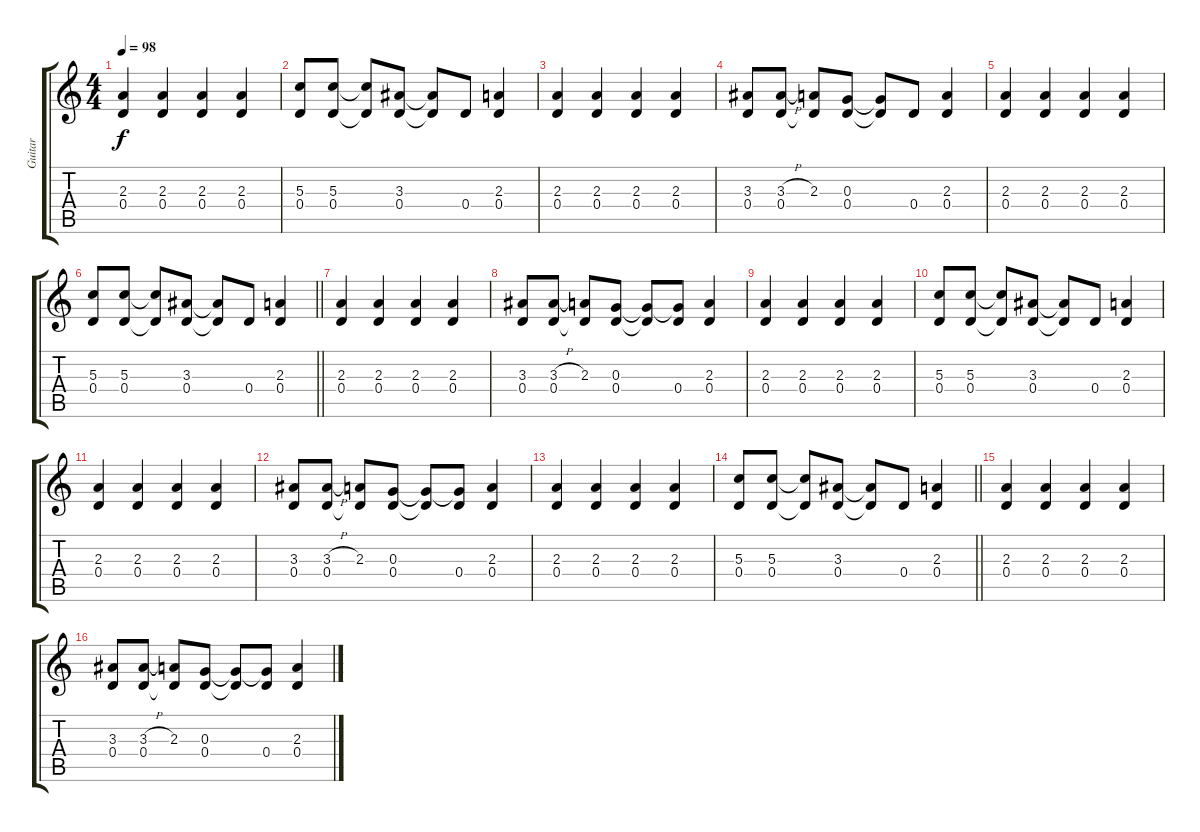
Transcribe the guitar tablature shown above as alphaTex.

\track ("Guitar" "Guitar") {instrument electricguitarclean}
\staff {score tabs}
\tuning (E4 B3 G3 D3 A2 D2) {hide}
\ts (4 4)
\tempo 98
\clef g2
\ks c
(2.3 0.4).4{dy f} (2.3 0.4).4 (2.3 0.4).4 (2.3 0.4).4 |
(5.3 0.4).8 (5.3 0.4).8 (5.3{t} 0.4{t}).8 (3.3 0.4).8 (3.3{t} 0.4{t}).8 0.4.8 (2.3 0.4).4 |
(2.3 0.4).4 (2.3 0.4).4 (2.3 0.4).4 (2.3 0.4).4 |
(3.3 0.4).8 (3.3{h} 0.4).8 (2.3 0.4{t}).8 (0.3 0.4).8 (0.3{t} 0.4{t}).8 0.4.8 (2.3 0.4).4 |
(2.3 0.4).4 (2.3 0.4).4 (2.3 0.4).4 (2.3 0.4).4 |
\barLineRight lightlight
(5.3 0.4).8 (5.3 0.4).8 (5.3{t} 0.4{t}).8 (3.3 0.4).8 (3.3{t} 0.4{t}).8 0.4.8 (2.3 0.4).4 |
\section ("" "")
(2.3 0.4).4 (2.3 0.4).4 (2.3 0.4).4 (2.3 0.4).4 |
(3.3 0.4).8 (3.3{h} 0.4).8 (2.3 0.4{t}).8 (0.3 0.4).8 (0.3{t} 0.4{t}).8 (0.3{t} 0.4).8 (2.3 0.4).4 |
(2.3 0.4).4 (2.3 0.4).4 (2.3 0.4).4 (2.3 0.4).4 |
(5.3 0.4).8 (5.3 0.4).8 (5.3{t} 0.4{t}).8 (3.3 0.4).8 (3.3{t} 0.4{t}).8 0.4.8 (2.3 0.4).4 |
(2.3 0.4).4 (2.3 0.4).4 (2.3 0.4).4 (2.3 0.4).4 |
(3.3 0.4).8 (3.3{h} 0.4).8 (2.3 0.4{t}).8 (0.3 0.4).8 (0.3{t} 0.4{t}).8 (0.3{t} 0.4).8 (2.3 0.4).4 |
(2.3 0.4).4 (2.3 0.4).4 (2.3 0.4).4 (2.3 0.4).4 |
\barLineRight lightlight
(5.3 0.4).8 (5.3 0.4).8 (5.3{t} 0.4{t}).8 (3.3 0.4).8 (3.3{t} 0.4{t}).8 0.4.8 (2.3 0.4).4 |
\section ("" "")
(2.3 0.4).4 (2.3 0.4).4 (2.3 0.4).4 (2.3 0.4).4 |
(3.3 0.4).8 (3.3{h} 0.4).8 (2.3 0.4{t}).8 (0.3 0.4).8 (0.3{t} 0.4{t}).8 (0.3{t} 0.4).8 (2.3 0.4).4
